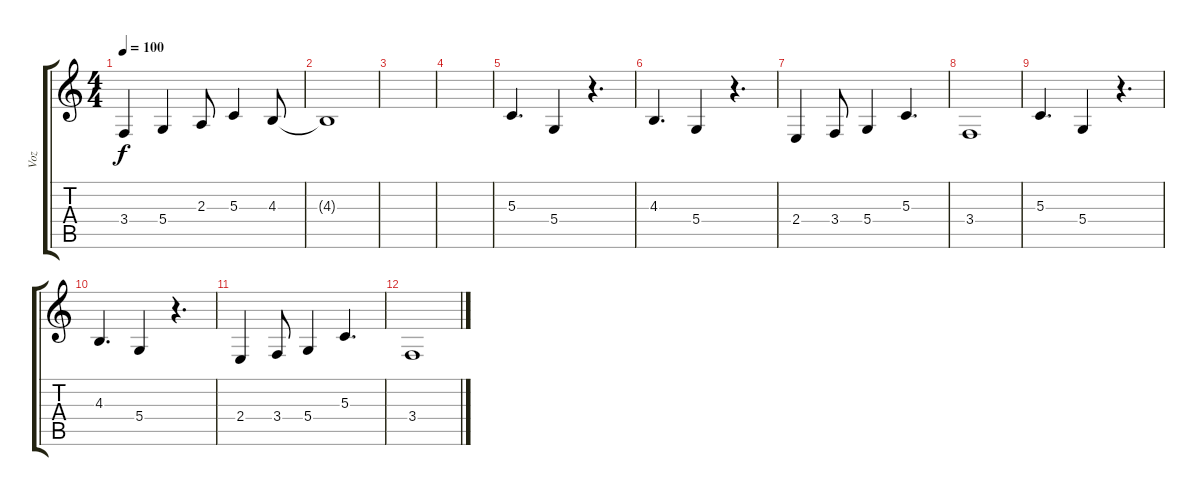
\track ("Voz" "Voz") {instrument voiceoohs}
\staff {score tabs}
\tuning (E4 B3 G3 D3 A2 E2) {hide}
\ts (4 4)
\tempo 100
\clef g2
\ks c
3.4.4{dy f} 5.4.4 2.3.8 5.3.4 4.3.8 |
4.3{t}.1 |
|
|
5.3.4{d} 5.4.4 r.4{d} |
4.3.4{d} 5.4.4 r.4{d} |
2.4.4 3.4.8 5.4.4 5.3.4{d} |
3.4.1 |
5.3.4{d} 5.4.4 r.4{d} |
4.3.4{d} 5.4.4 r.4{d} |
2.4.4 3.4.8 5.4.4 5.3.4{d} |
3.4.1
